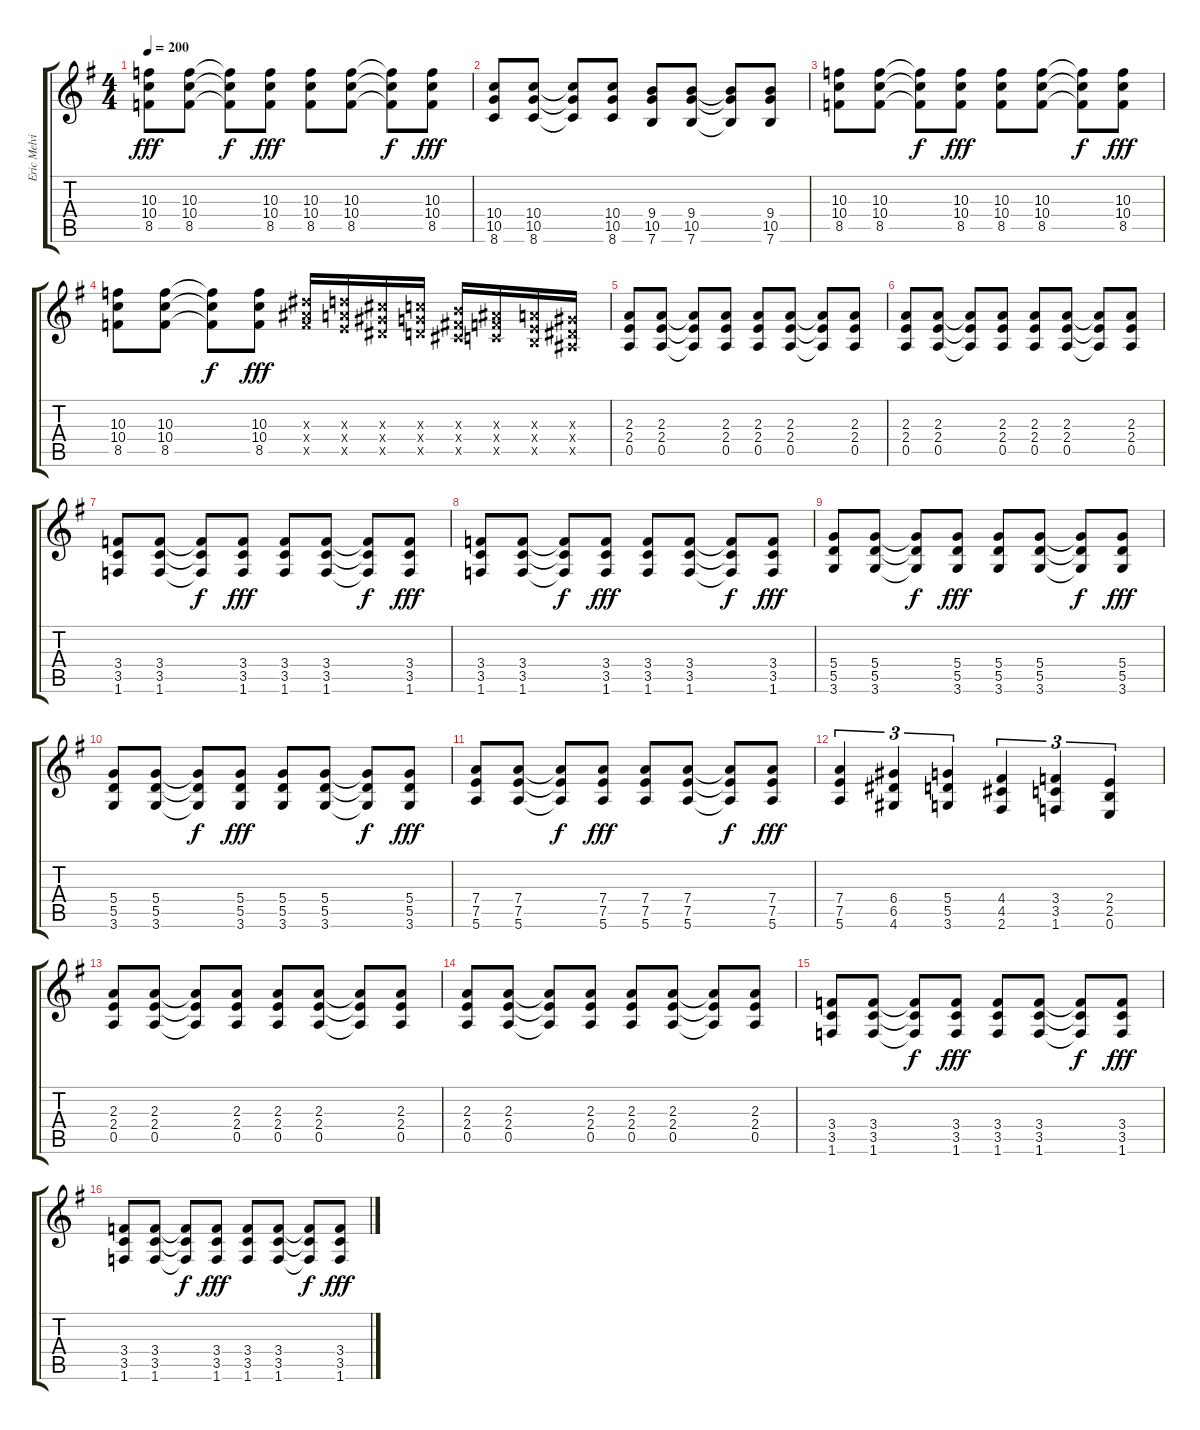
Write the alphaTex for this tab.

\track ("Eric Melvin" "Eric Melvi") {instrument overdrivenguitar}
\staff {score tabs}
\tuning (E4 B3 G3 D3 A2 E2) {hide}
\ts (4 4)
\tempo 200
\clef g2
\ks eminor
(10.3 10.4 8.5).8{dy fff} (10.3 10.4 8.5).8 (10.3{t} 10.4{t} 8.5{t}).8{dy f} (10.3 10.4 8.5).8{dy fff} (10.3 10.4 8.5).8 (10.3 10.4 8.5).8 (10.3{t} 10.4{t} 8.5{t}).8{dy f} (10.3 10.4 8.5).8{dy fff} |
(10.4 10.5 8.6).8 (10.4 10.5 8.6).8 (10.4{t} 10.5{t} 8.6{t}).8 (10.4 10.5 8.6).8 (9.4 10.5 7.6).8 (9.4 10.5 7.6).8 (9.4{t} 10.5{t} 7.6{t}).8 (9.4 10.5 7.6).8 |
(10.3 10.4 8.5).8 (10.3 10.4 8.5).8 (10.3{t} 10.4{t} 8.5{t}).8{dy f} (10.3 10.4 8.5).8{dy fff} (10.3 10.4 8.5).8 (10.3 10.4 8.5).8 (10.3{t} 10.4{t} 8.5{t}).8{dy f} (10.3 10.4 8.5).8{dy fff} |
(10.3 10.4 8.5).8 (10.3 10.4 8.5).8 (10.3{t} 10.4{t} 8.5{t}).8{dy f} (10.3 10.4 8.5).8{dy fff} (8.3{x} 8.4{x} 8.5{x}).16 (7.3{x} 7.4{x} 7.5{x}).16 (6.3{x} 6.4{x} 6.5{x}).16 (5.3{x} 5.4{x} 5.5{x}).16 (4.3{x} 4.4{x} 4.5{x}).16 (3.3{x} 3.4{x} 3.5{x}).16 (2.3{x} 2.4{x} 2.5{x}).16 (1.3{x} 1.4{x} 1.5{x}).16 |
(2.3 2.4 0.5).8 (2.3 2.4 0.5).8 (2.3{t} 2.4{t} 0.5{t}).8 (2.3 2.4 0.5).8 (2.3 2.4 0.5).8 (2.3 2.4 0.5).8 (2.3{t} 2.4{t} 0.5{t}).8 (2.3 2.4 0.5).8 |
(2.3 2.4 0.5).8 (2.3 2.4 0.5).8 (2.3{t} 2.4{t} 0.5{t}).8 (2.3 2.4 0.5).8 (2.3 2.4 0.5).8 (2.3 2.4 0.5).8 (2.3{t} 2.4{t} 0.5{t}).8 (2.3 2.4 0.5).8 |
(3.4 3.5 1.6).8 (3.4 3.5 1.6).8 (3.4{t} 3.5{t} 1.6{t}).8{dy f} (3.4 3.5 1.6).8{dy fff} (3.4 3.5 1.6).8 (3.4 3.5 1.6).8 (3.4{t} 3.5{t} 1.6{t}).8{dy f} (3.4 3.5 1.6).8{dy fff} |
(3.4 3.5 1.6).8 (3.4 3.5 1.6).8 (3.4{t} 3.5{t} 1.6{t}).8{dy f} (3.4 3.5 1.6).8{dy fff} (3.4 3.5 1.6).8 (3.4 3.5 1.6).8 (3.4{t} 3.5{t} 1.6{t}).8{dy f} (3.4 3.5 1.6).8{dy fff} |
(5.4 5.5 3.6).8 (5.4 5.5 3.6).8 (5.4{t} 5.5{t} 3.6{t}).8{dy f} (5.4 5.5 3.6).8{dy fff} (5.4 5.5 3.6).8 (5.4 5.5 3.6).8 (5.4{t} 5.5{t} 3.6{t}).8{dy f} (5.4 5.5 3.6).8{dy fff} |
(5.4 5.5 3.6).8 (5.4 5.5 3.6).8 (5.4{t} 5.5{t} 3.6{t}).8{dy f} (5.4 5.5 3.6).8{dy fff} (5.4 5.5 3.6).8 (5.4 5.5 3.6).8 (5.4{t} 5.5{t} 3.6{t}).8{dy f} (5.4 5.5 3.6).8{dy fff} |
(7.4 7.5 5.6).8 (7.4 7.5 5.6).8 (7.4{t} 7.5{t} 5.6{t}).8{dy f} (7.4 7.5 5.6).8{dy fff} (7.4 7.5 5.6).8 (7.4 7.5 5.6).8 (7.4{t} 7.5{t} 5.6{t}).8{dy f} (7.4 7.5 5.6).8{dy fff} |
(7.4 7.5 5.6).4{tu (3 2)} (6.4 6.5 4.6).4{tu (3 2)} (5.4 5.5 3.6).4{tu (3 2)} (4.4 4.5 2.6).4{tu (3 2)} (3.4 3.5 1.6).4{tu (3 2)} (2.4 2.5 0.6).4{tu (3 2)} |
(2.3 2.4 0.5).8 (2.3 2.4 0.5).8 (2.3{t} 2.4{t} 0.5{t}).8 (2.3 2.4 0.5).8 (2.3 2.4 0.5).8 (2.3 2.4 0.5).8 (2.3{t} 2.4{t} 0.5{t}).8 (2.3 2.4 0.5).8 |
(2.3 2.4 0.5).8 (2.3 2.4 0.5).8 (2.3{t} 2.4{t} 0.5{t}).8 (2.3 2.4 0.5).8 (2.3 2.4 0.5).8 (2.3 2.4 0.5).8 (2.3{t} 2.4{t} 0.5{t}).8 (2.3 2.4 0.5).8 |
(3.4 3.5 1.6).8 (3.4 3.5 1.6).8 (3.4{t} 3.5{t} 1.6{t}).8{dy f} (3.4 3.5 1.6).8{dy fff} (3.4 3.5 1.6).8 (3.4 3.5 1.6).8 (3.4{t} 3.5{t} 1.6{t}).8{dy f} (3.4 3.5 1.6).8{dy fff} |
(3.4 3.5 1.6).8 (3.4 3.5 1.6).8 (3.4{t} 3.5{t} 1.6{t}).8{dy f} (3.4 3.5 1.6).8{dy fff} (3.4 3.5 1.6).8 (3.4 3.5 1.6).8 (3.4{t} 3.5{t} 1.6{t}).8{dy f} (3.4 3.5 1.6).8{dy fff}
